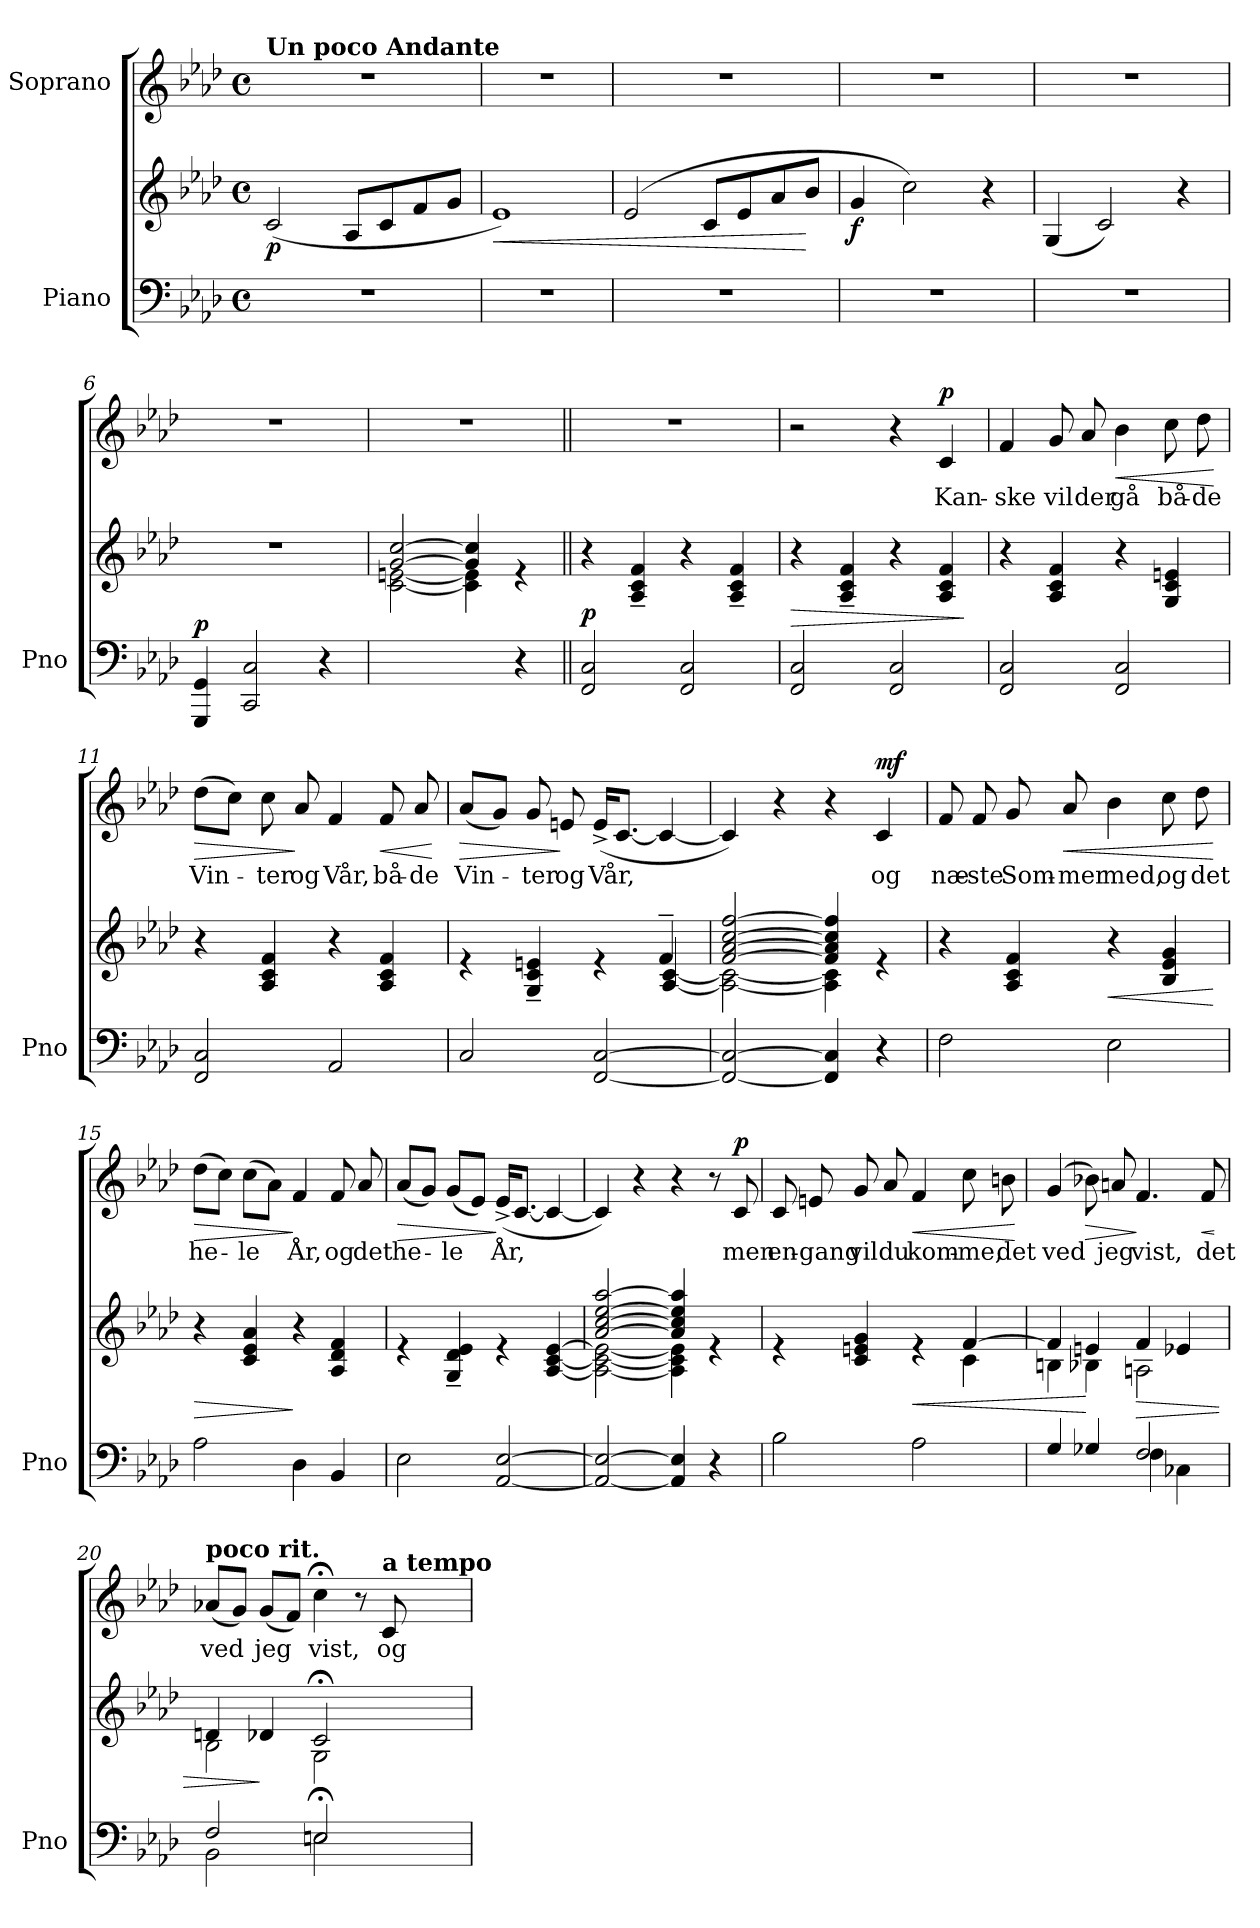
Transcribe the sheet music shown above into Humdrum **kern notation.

**kern	**kern	**dynam	**kern	**text	**dynam
*part2	*part2	*part2	*part1	*part1	*part1
*staff3	*staff2	*staff2/3	*staff1	*staff1	*staff1
*I"Piano	*	*	*I"Soprano	*	*
*I'Pno	*	*	*	*	*
*clefF4	*clefG2	*	*clefG2	*	*
*k[b-e-a-d-]	*k[b-e-a-d-]	*	*k[b-e-a-d-]	*	*
*M4/4	*M4/4	*	*M4/4	*	*
*met(c)	*met(c)	*	*met(c)	*	*
*MM72	*MM72	*	*MM72	*	*
=1	=1	=1	=1	=1	=1
!	!	!	!LO:TX:a:B:t=Un poco Andante	!	!
!	!	!LO:DY:b	!	!	!
1r	(2c/	p	1r	.	.
.	8A-/L	.	.	.	.
.	8c/	.	.	.	.
.	8f/	.	.	.	.
.	8g/J	.	.	.	.
=2	=2	=2	=2	=2	=2
!	!	!LO:HP:b	!	!	!
1r	1e-)	<	1r	.	.
=3	=3	=3	=3	=3	=3
1r	(2e-/	.	1r	.	.
.	8c/L	.	.	.	.
.	8e-/	.	.	.	.
.	8a-/	.	.	.	.
.	8b-/J	[	.	.	.
=4	=4	=4	=4	=4	=4
!	!	!LO:DY:b	!	!	!
1r	4g/	f	1r	.	.
.	2cc\)	.	.	.	.
.	4r	.	.	.	.
=5	=5	=5	=5	=5	=5
1r	(4G/	.	1r	.	.
.	2c/)	.	.	.	.
.	4r	.	.	.	.
=6	=6	=6	=6	=6	=6
!	!	!LO:DY:a=2	!	!	!
4GGG/ 4GG/	1r	p	1r	.	.
2CC/ 2C/	.	.	.	.	.
4r	.	.	.	.	.
=7	=7	=7	=7	=7	=7
*	*^	*	*	*	*
2ryy	[2g/ [2cc/	[2c\ [2en\	.	1r	.	.
4ryy	4g/] 4cc/]	4c\] 4e\]	.	.	.	.
4r	4re	4ryy	.	.	.	.
!!LO:LB:g=z
=8||	=8||	=8||	=8||	=8||	=8||	=8||
!	!	!	!LO:DY:a=2	!	!	!
*	*v	*v	*	*	*	*
2FF/ 2C/	4r	p	1r	.	.
.	4A-/~ 4c/~ 4f/~	.	.	.	.
2FF/ 2C/	4r	.	.	.	.
.	4A-/~ 4c/~ 4f/~	.	.	.	.
=9	=9	=9	=9	=9	=9
!	!	!LO:HP:b	!	!	!
2FF/ 2C/	4r	>	2r	.	.
.	4A-/~ 4c/~ 4f/~	.	.	.	.
2FF/ 2C/	4r	.	4r	.	.
!	!	!	!	!	!LO:DY:a
.	4A-/ 4c/ 4f/	.	4c/	Kan-	p
.	.	]	.	.	.
=10	=10	=10	=10	=10	=10
2FF/ 2C/	4r	.	4f/	-ske	.
.	4A-/ 4c/ 4f/	.	8g/	vil	.
.	.	.	8a-/	der	.
!	!	!	!	!	!LO:HP:b
2FF/ 2C/	4r	.	4b-\	gå	<
.	4G/ 4c/ 4en/	.	8cc\	bå-	.
.	.	.	8dd-\	-de	.
.	.	.	.	.	[
=11	=11	=11	=11	=11	=11
!	!	!	!	!	!LO:HP:b
2FF/ 2C/	4r	.	(8dd-\L	Vin-	>
.	.	.	8cc\J)	.	.
.	4A-/ 4c/ 4f/	.	8cc\	-ter	.
.	.	.	8a-/	og	]
2AA-/	4r	.	4f/	Vår,	.
!	!	!	!	!	!LO:HP:b
.	4A-/ 4c/ 4f/	.	8f/	bå-	<
.	.	.	8a-/	-de	.
.	.	.	.	.	[
!!LO:LB:g=z
=12	=12	=12	=12	=12	=12
*	*^	*	*	*	*
!	!	!	!	!	!	!LO:HP:b
2C/	4re	2.ryy	.	(8a-/L	Vin-	>
.	.	.	.	8g/J)	.	.
.	4G/~ 4c/~ 4en/~	.	.	8g/	-ter	.
.	.	.	.	8en/	og	]
[2FF/ [2C/	4re	.	.	(>16e^/KL	Vår,	.
.	.	.	.	[8.c/J	.	.
.	4f~/	[4A-/ [4c/	.	4c/_	.	.
=13	=13	=13	=13	=13	=13	=13
2FF/_ 2C/_	[2f/ [2a-/ [2cc/ [2ff/	2A-\_ 2c\_	.	4c/])	.	.
.	.	.	.	4r	.	.
4FF/] 4C/]	4f/] 4a-/] 4cc/] 4ff/]	4A-\] 4c\]	.	4r	.	.
!	!	!	!	!	!	!LO:DY:a
4r	4re	4ryy	.	4c/	og	mf
*	*v	*v	*	*	*	*
=14	=14	=14	=14	=14	=14
2F\	4r	.	8f/	næ-	.
.	.	.	8f/	-ste	.
.	4A-/ 4c/ 4f/	.	8g/	Som-	.
!	!	!	!	!	!LO:HP:b
.	.	.	8a-/	-mer	<
!	!	!LO:HP:b	!	!	!
2E-\	4r	<	4b-\	med,	.
.	4B-/ 4e-/ 4g/	.	8cc\	og	.
.	.	.	8dd-\	det	.
.	.	[	.	.	[
=15	=15	=15	=15	=15	=15
!	!	!LO:HP:b	!	!	!LO:HP:b
2A-\	4r	>	(8dd-\L	he-	>
.	.	.	8cc\J)	.	.
.	4c/ 4e-/ 4a-/	.	(8cc\L	-le	.
.	.	.	8a-\J)	.	.
4D-\	4r	]	4f/	År,	]
4BB-/	4A-/ 4d-/ 4f/	.	8f/	og	.
.	.	.	8a-/	det	.
!!LO:LB:g=z
=16	=16	=16	=16	=16	=16
*	*^	*	*	*	*
!	!	!	!	!	!	!LO:HP:b
2E-\	4re	2.ryy	.	(8a-/L	he-	>
.	.	.	.	8g/J)	.	.
.	4G/~ 4d-/~ 4e-/~	.	.	(8g/L	-le	.
.	.	.	.	8e-/J)	.	.
[2AA-/ [2E-/	4re	.	.	(>16e-^/KL	År,	]
.	.	.	.	[8.c/J	.	.
.	4ryy	[4A-/ [4c/ [4e-/	.	4c/_	.	.
=17	=17	=17	=17	=17	=17	=17
2AA-/_ 2E-/_	[2a-/ [2cc/ [2ee-/ [2aa-/	2A-\_ 2c\_ 2e-\_	.	4c/])	.	.
.	.	.	.	4r	.	.
4AA-/] 4E-/]	4a-/] 4cc/] 4ee-/] 4aa-/]	4A-\] 4c\] 4e-\]	.	4r	.	.
4r	4re	4ryy	.	8r	.	.
!	!	!	!	!	!	!LO:DY:a
.	.	.	.	8c/	men	p
=18	=18	=18	=18	=18	=18	=18
!	!	!	!LO:DY:b	!	!	!
2B-\	4re	2.ryy	other-dynamics	8c/	en-	.
!	!	!	!	!	!	!LO:DY:a
.	.	.	.	8en/	-gang	other-dynamics
.	4c/ 4en/ 4g/	.	.	8g/	vil	.
.	.	.	.	8a-/	du	.
!	!	!	!LO:HP:b	!	!	!LO:HP:b
2A-\	4re	.	<	4f/	kom-	<
.	[4f/	4c\	.	8cc\	-me,	.
.	.	.	.	8bn\	det	.
*	*v	*v	*	*	*	*
.	.	.	.	.	[
=19	=19	=19	=19	=19	=19
*^	*^	*	*	*	*
4G/	2ryy	4f/]	4Bn\	.	(4g/	ved	.
!	!	!	!	!	!	!	!LO:HP:b
4G-X/	.	4en/	4B-X\	[	8b-X\)	.	>
.	.	.	.	.	8an/	jeg	.
!	!	!	!	!LO:HP:b	!	!	!
2F/	4F\	4f/	2An\	>	4.f/	vist,	]
.	4C-X\	4e-X/	.	.	.	.	.
!	!	!	!	!	!	!	!LO:HP:b
.	.	.	.	.	8f/	det	<
*v	*v	*	*	*	*	*	*
*	*v	*v	*	*	*	*
.	.	.	.	.	[
!!LO:PB:g=z
=20	=20	=20	=20	=20	=20
*^	*^	*	*	*	*
!	!	!	!	!	!LO:TX:a:B:t=poco rit.	!	!
2F/	2BB-\	4dn/	2B-\	.	(8a-X/L	ved	.
.	.	.	.	.	8g/J)	.	.
.	.	4d-X/	.	]	(8g/L	jeg	.
.	.	.	.	.	8f/J)	.	.
*	*	*	*	*	*MM30	*	*
2En;/	2E\	2c;</	2G\	.	4cc;<\	vist,	.
.	.	.	.	.	8r	.	.
!	!	!	!	!	!LO:TX:a:B:t=a tempo	!	!
.	.	.	.	.	8c/	og	.
*v	*v	*	*	*	*	*	*
*	*v	*v	*	*	*	*
=	=	=	=	=	=
*-	*-	*-	*-	*-	*-
